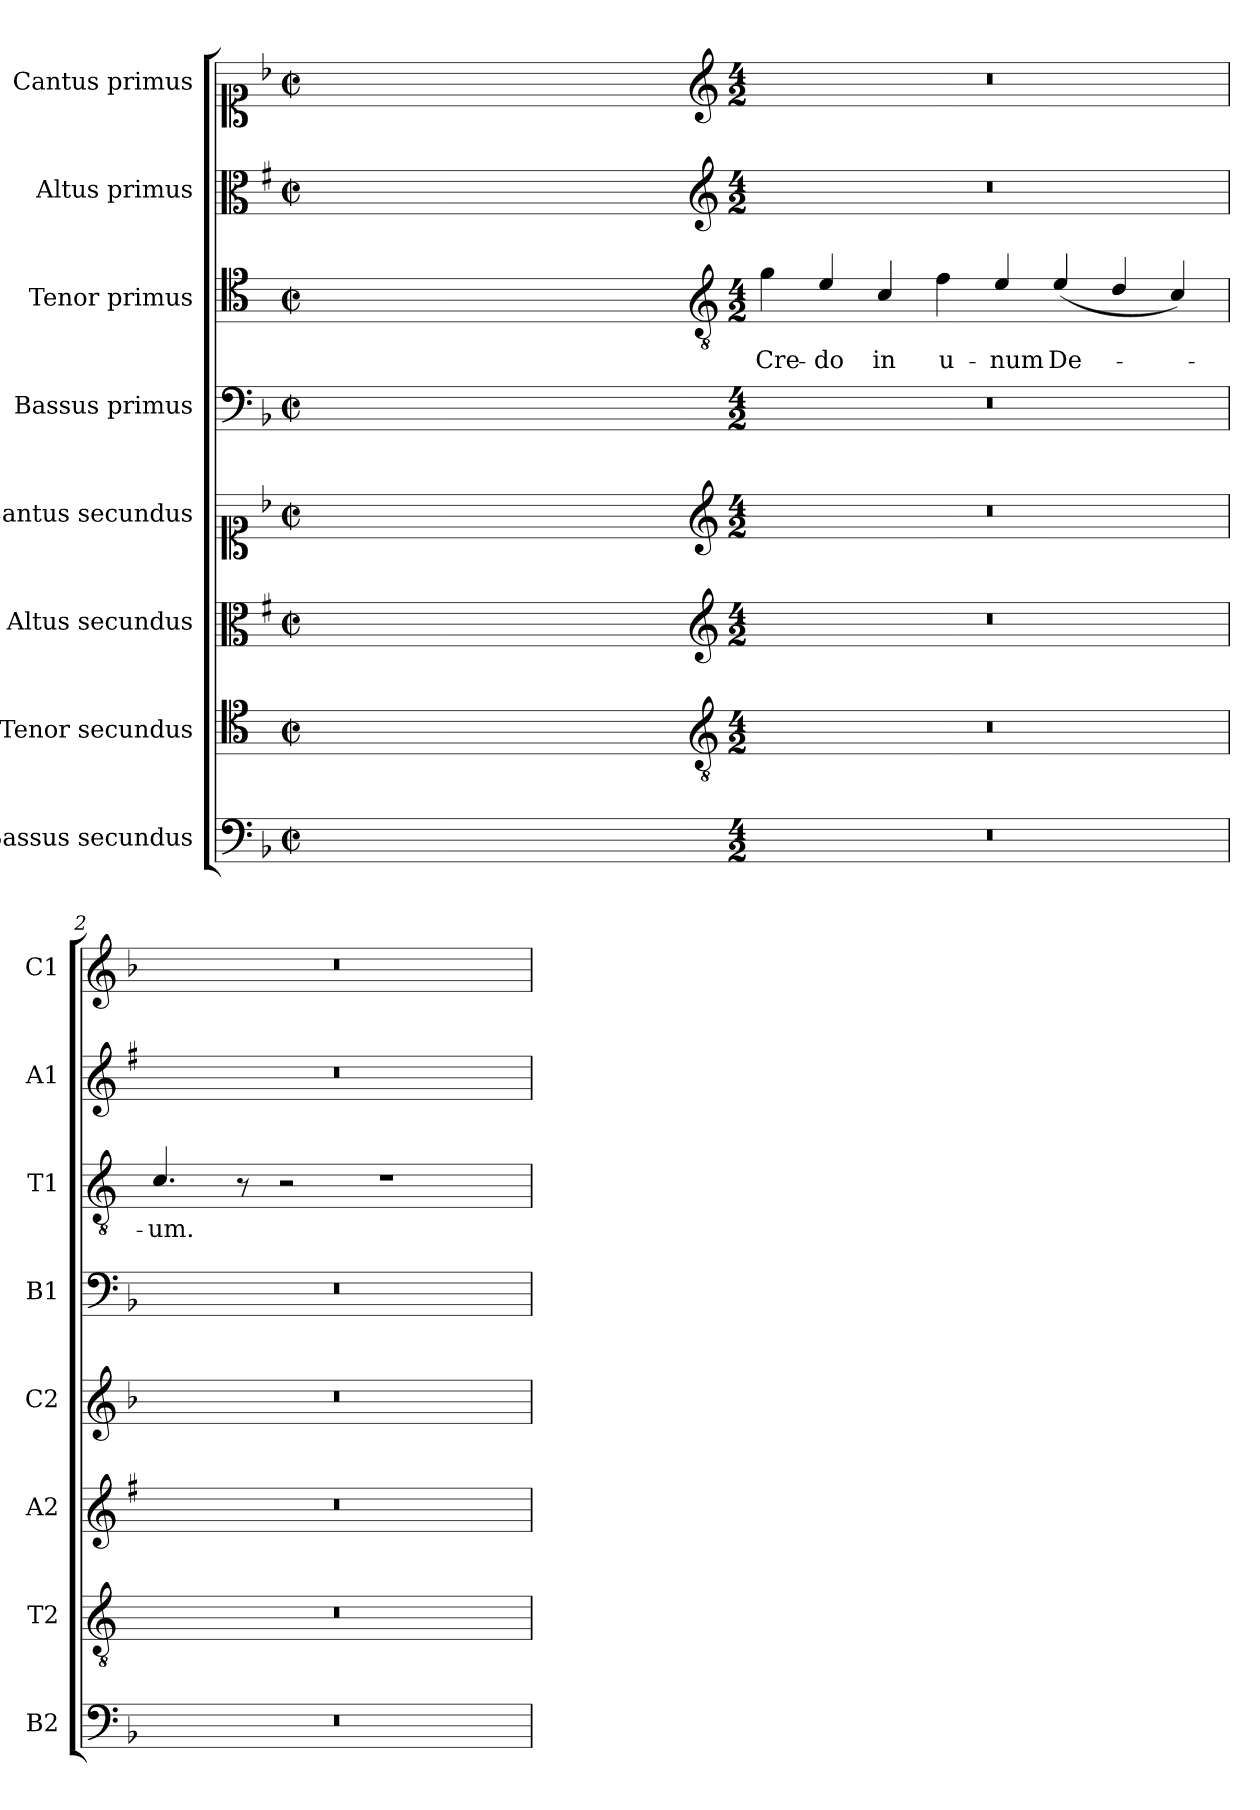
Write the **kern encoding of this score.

**kern	**kern	**kern	**kern	**kern	**kern	**text	**kern	**kern
*part8	*part7	*part6	*part5	*part4	*part3	*part3	*part2	*part1
*staff8	*staff7	*staff6	*staff5	*staff4	*staff3	*staff3	*staff2	*staff1
*I"Bassus secundus	*I"Tenor secundus	*I"Altus secundus	*I"Cantus secundus	*I"Bassus primus	*I"Tenor primus	*	*I"Altus primus	*I"Cantus primus
*I'B2	*I'T2	*I'A2	*I'C2	*I'B1	*I'T1	*	*I'A1	*I'C1
*clefF4	*clefC4	*clefC3	*clefC1	*clefF4	*clefC4	*	*clefC3	*clefC1
*	*ITrd4c7	*ITrd1c2	*	*	*ITrd4c7	*	*ITrd1c2	*
*k[b-]	*k[b-]	*k[b-]	*k[b-]	*k[b-]	*k[b-]	*	*k[b-]	*k[b-]
*F:	*F:	*F:	*F:	*F:	*F:	*	*F:	*F:
*M2/2	*M2/2	*M2/2	*M2/2	*M2/2	*M2/2	*	*M2/2	*M2/2
*met(c|)	*met(c|)	*met(c|)	*met(c|)	*met(c|)	*met(c|)	*	*met(c|)	*met(c|)
=	=	=	=	=	=	=	=	=
1ryy	1ryy	1ryy	1ryy	1ryy	1ryy	.	1ryy	1ryy
=1X-	=1X-	=1X-	=1X-	=1X-	=1X-	=1X-	=1X-	=1X-
4ryy	4ryy	4ryy	4ryy	4ryy	4ryy	.	4ryy	4ryy
4ryy	4ryy	4ryy	4ryy	4ryy	4ryy	.	4ryy	4ryy
4ryy	4ryy	4ryy	4ryy	4ryy	4ryy	.	4ryy	4ryy
4ryy	4ryy	4ryy	4ryy	4ryy	4ryy	.	4ryy	4ryy
=1-	=1-	=1-	=1-	=1-	=1-	=1-	=1-	=1-
*	*clefGv2	*clefG2	*clefG2	*	*clefGv2	*	*clefG2	*clefG2
*M4/2	*M4/2	*M4/2	*M4/2	*M4/2	*M4/2	*	*M4/2	*M4/2
!	!	!	!	!	!	!LO:LY:b	!	!
0r	0r	0r	0r	0r	4c\	Cre-	0r	0r
!	!	!	!	!	!	!LO:LY:b	!	!
.	.	.	.	.	4A/	-do	.	.
!	!	!	!	!	!	!LO:LY:b	!	!
.	.	.	.	.	4F/	in	.	.
!	!	!	!	!	!	!LO:LY:b	!	!
.	.	.	.	.	4B-\	u-	.	.
!	!	!	!	!	!	!LO:LY:b	!	!
.	.	.	.	.	4A/	-num	.	.
!	!	!	!	!	!	!LO:LY:b	!	!
.	.	.	.	.	(<4A/	De-	.	.
.	.	.	.	.	4G/	.	.	.
.	.	.	.	.	4F/)	.	.	.
=2	=2	=2	=2	=2	=2	=2	=2	=2
!	!	!	!	!	!	!LO:LY:b	!	!
0r	0r	0r	0r	0r	4.F/	-um.	0r	0r
.	.	.	.	.	8r	.	.	.
.	.	.	.	.	2r	.	.	.
.	.	.	.	.	1r	.	.	.
=	=	=	=	=	=	=	=	=
*-	*-	*-	*-	*-	*-	*-	*-	*-
